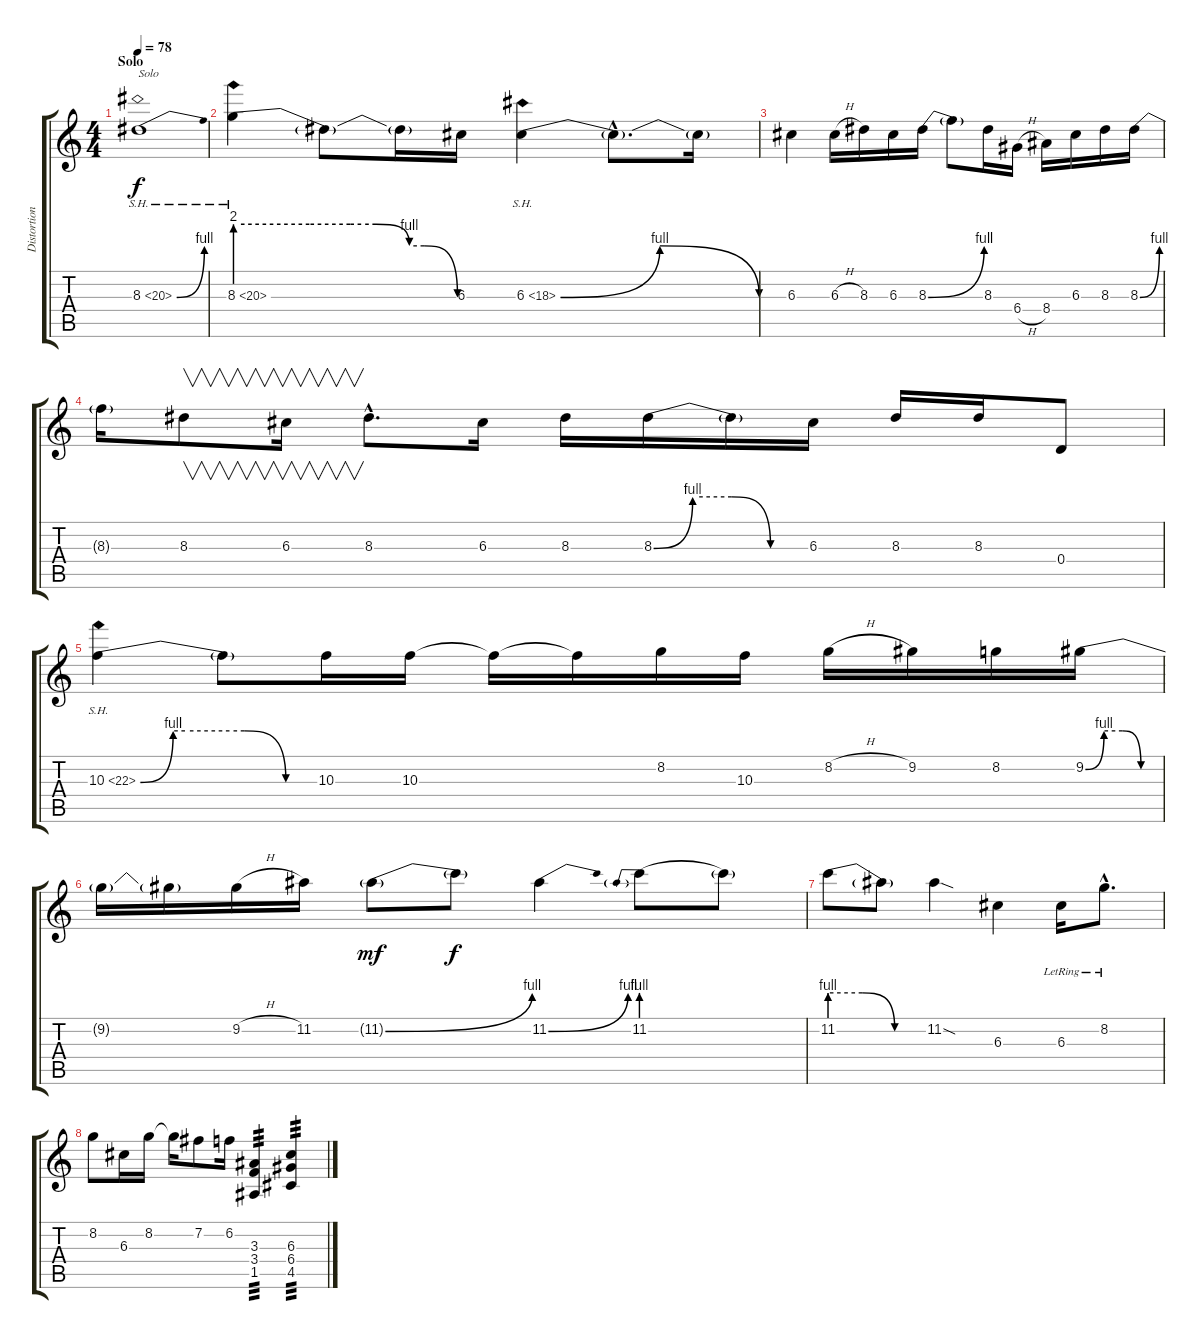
\track ("Distortion Guitar" "Distortion") {instrument overdrivenguitar}
\staff {score tabs}
\tuning (E4 B3 G3 D3 A2 E2) {hide}
\ts (4 4)
\section ("" "Solo")
\tempo 78
\clef g2
\ks c
8.3{be (bend 0 0 60 4) sh 12}.1{txt "Solo" dy f volume 15} |
8.3{be (custom 0 8 20 8 31 8 34 8 38 8 47 4 51 4 60 0) sh 12}.4 8.3{t}.8 8.3{t}.16 6.3.16 6.3{be (bendrelease 0 0 30 4 30 4 60 0) sh 12}.4 6.3{hac t}.8{d} 6.3{t}.16 |
6.3.4 6.3{h}.16 8.3.16 6.3.16 8.3{be (bend 0 0 60 4)}.16 8.3{t}.8 8.3.16 6.4{h}.16 8.4.16 6.3.16 8.3.16 8.3{be (bend 0 0 60 4)}.16 |
8.3{t}.16 8.3.8{v} 6.3.16{v} 8.3{hac}.8{d} 6.3.16 8.3.16 8.3{be (custom 0 0 15 4 30 4 45 0 60 0)}.16 8.3{t}.16 6.3.16 8.3.16 8.3.16 0.4.8 |
10.3{be (custom 0 0 11 4 15 4 30 4 35 4 49 0 60 0) sh 12}.4 10.3{t}.8 10.3.16 10.3.16 10.3{t}.16 10.3{t}.16 8.2.16 10.3.16 8.2{h}.16 9.2.16 8.2.16 9.2{be (custom 0 0 15 4 30 4 45 0 60 0)}.16 |
9.2{t}.16 9.2{t}.16 9.2{h}.16 11.2.16 11.2{be (bend 0 0 60 4) g}.8{dy mf} 11.2{t}.8{dy f} 11.2{be (bend 0 0 60 4)}.4 11.2{be (prebend 0 4 60 4)}.8 11.2{t}.8 |
11.2{be (custom 0 4 20 4 40 0 60 0)}.8 11.2{t}.8 11.2{sod}.4 6.3.4 6.3{lr}.16 8.2{hac lr}.8{d} |
8.2.8 6.3.16 8.2.16 8.2{t}.16 7.2.8 6.2.16 (3.3 3.4 1.5).4{tp 3} (6.3 6.4 4.5).4{tp 3}
